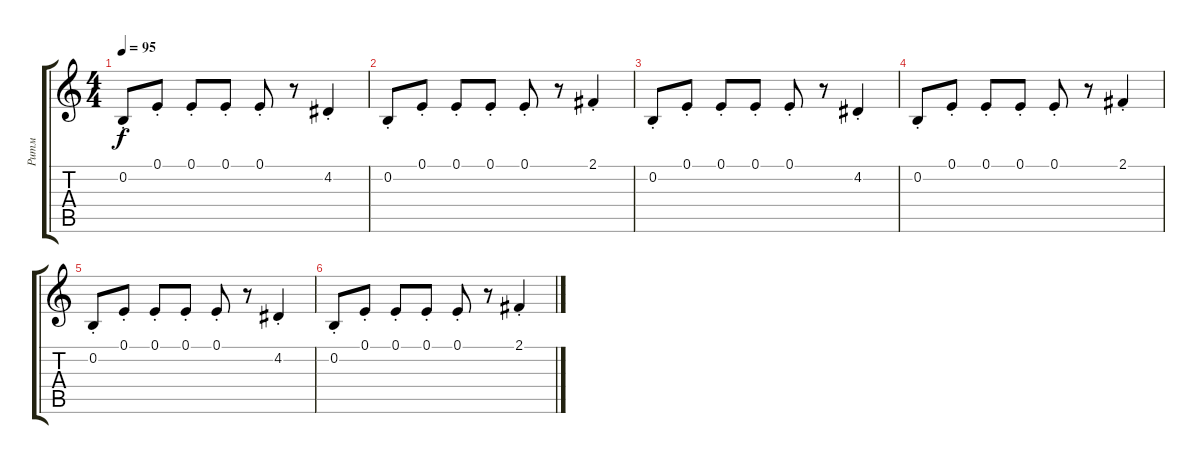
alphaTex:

\track ("Ритм" "Ритм") {instrument viola}
\staff {score tabs}
\tuning (E4 B3 G3 D3 A2 E2) {hide}
\ts (4 4)
\tempo 95
\clef g2
\ks c
0.2{st}.8{dy f} 0.1{st}.8 0.1{st}.8 0.1{st}.8 0.1{st}.8 r.8 4.2{st}.4 |
0.2{st}.8 0.1{st}.8 0.1{st}.8 0.1{st}.8 0.1{st}.8 r.8 2.1{st}.4 |
0.2{st}.8 0.1{st}.8 0.1{st}.8 0.1{st}.8 0.1{st}.8 r.8 4.2{st}.4 |
0.2{st}.8 0.1{st}.8 0.1{st}.8 0.1{st}.8 0.1{st}.8 r.8 2.1{st}.4 |
0.2{st}.8 0.1{st}.8 0.1{st}.8 0.1{st}.8 0.1{st}.8 r.8 4.2{st}.4 |
0.2{st}.8 0.1{st}.8 0.1{st}.8 0.1{st}.8 0.1{st}.8 r.8 2.1{st}.4
